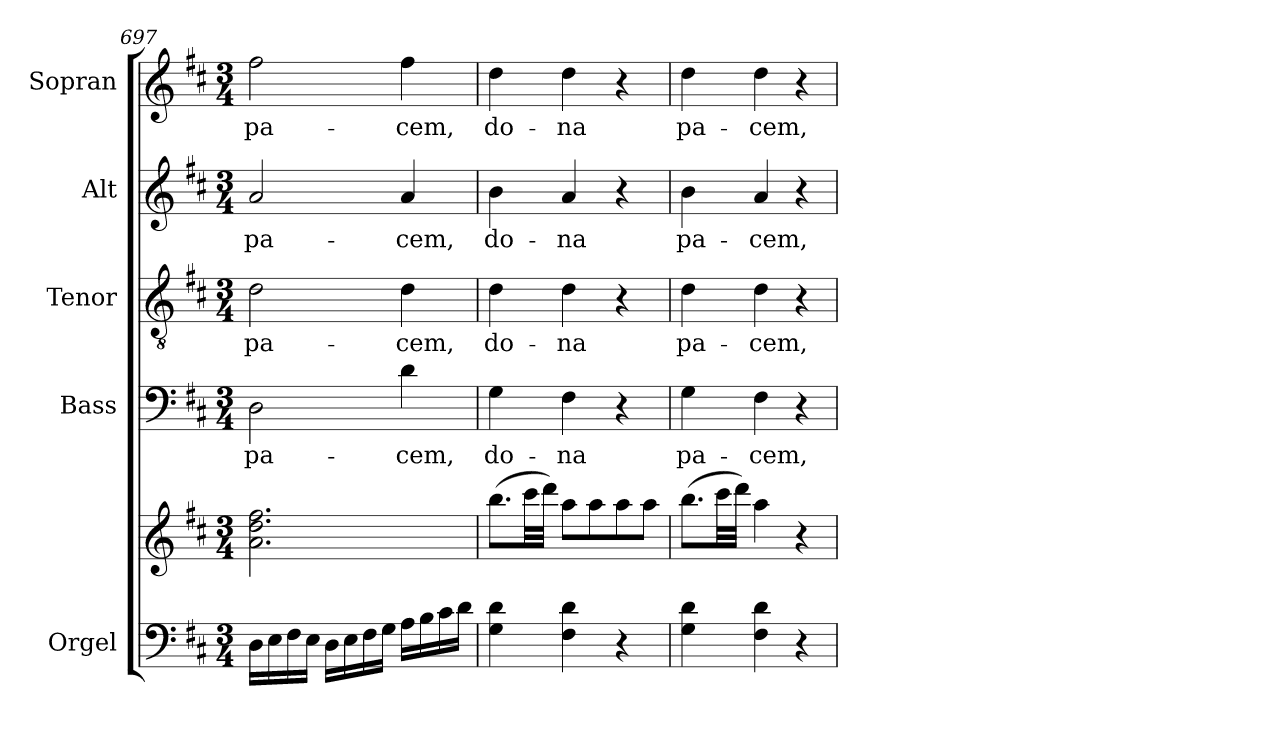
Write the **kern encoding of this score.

**kern	**kern	**kern	**text	**kern	**text	**kern	**text	**kern	**text
*part5	*part5	*part4	*part4	*part3	*part3	*part2	*part2	*part1	*part1
*staff6	*staff5	*staff4	*staff4	*staff3	*staff3	*staff2	*staff2	*staff1	*staff1
*I"Orgel	*	*I"Bass	*	*I"Tenor	*	*I"Alt	*	*I"Sopran	*
*I'Org.	*	*I'B.	*	*I'T.	*	*I'A.	*	*I'S.	*
*clefF4	*clefG2	*clefF4	*	*clefGv2	*	*clefG2	*	*clefG2	*
*k[f#c#]	*k[f#c#]	*k[f#c#]	*	*k[f#c#]	*	*k[f#c#]	*	*k[f#c#]	*
*D:	*D:	*D:	*	*D:	*	*D:	*	*D:	*
*M3/4	*M3/4	*M3/4	*	*M3/4	*	*M3/4	*	*M3/4	*
=697	=697	=697	=697	=697	=697	=697	=697	=697	=697
!	!	!	!LO:LY:b	!	!LO:LY:b	!	!LO:LY:b	!	!LO:LY:b
16D\LL	2.a\ 2.dd\ 2.ff#\	2D\	pa-	2d\	pa-	2a/	pa-	2ff#\	pa-
16E\	.	.	.	.	.	.	.	.	.
16F#\	.	.	.	.	.	.	.	.	.
16E\JJ	.	.	.	.	.	.	.	.	.
16D\LL	.	.	.	.	.	.	.	.	.
16E\	.	.	.	.	.	.	.	.	.
16F#\	.	.	.	.	.	.	.	.	.
16G\JJ	.	.	.	.	.	.	.	.	.
!	!	!	!LO:LY:b	!	!LO:LY:b	!	!LO:LY:b	!	!LO:LY:b
16A\LL	.	4d\	-cem,	4d\	-cem,	4a/	-cem,	4ff#\	-cem,
16B\	.	.	.	.	.	.	.	.	.
16c#\	.	.	.	.	.	.	.	.	.
16d\JJ	.	.	.	.	.	.	.	.	.
=698	=698	=698	=698	=698	=698	=698	=698	=698	=698
!	!	!	!LO:LY:b	!	!LO:LY:b	!	!LO:LY:b	!	!LO:LY:b
4G\ 4d\	(>8.bb\L	4G\	do-	4d\	do-	4b\	do-	4dd\	do-
.	32ccc#\LL	.	.	.	.	.	.	.	.
.	32ddd\JJJ)	.	.	.	.	.	.	.	.
!	!	!	!LO:LY:b	!	!LO:LY:b	!	!LO:LY:b	!	!LO:LY:b
4F#\ 4d\	8aa\L	4F#\	-na	4d\	-na	4a/	-na	4dd\	-na
.	8aa\	.	.	.	.	.	.	.	.
4r	8aa\	4r	.	4r	.	4r	.	4r	.
.	8aa\J	.	.	.	.	.	.	.	.
=699	=699	=699	=699	=699	=699	=699	=699	=699	=699
!	!	!	!LO:LY:b	!	!LO:LY:b	!	!LO:LY:b	!	!LO:LY:b
4G\ 4d\	(>8.bb\L	4G\	pa-	4d\	pa-	4b\	pa-	4dd\	pa-
.	32ccc#\LL	.	.	.	.	.	.	.	.
.	32ddd\JJJ)	.	.	.	.	.	.	.	.
!	!	!	!LO:LY:b	!	!LO:LY:b	!	!LO:LY:b	!	!LO:LY:b
4F#\ 4d\	4aa\	4F#\	-cem,	4d\	-cem,	4a/	-cem,	4dd\	-cem,
4r	4r	4r	.	4r	.	4r	.	4r	.
=	=	=	=	=	=	=	=	=	=
*-	*-	*-	*-	*-	*-	*-	*-	*-	*-
